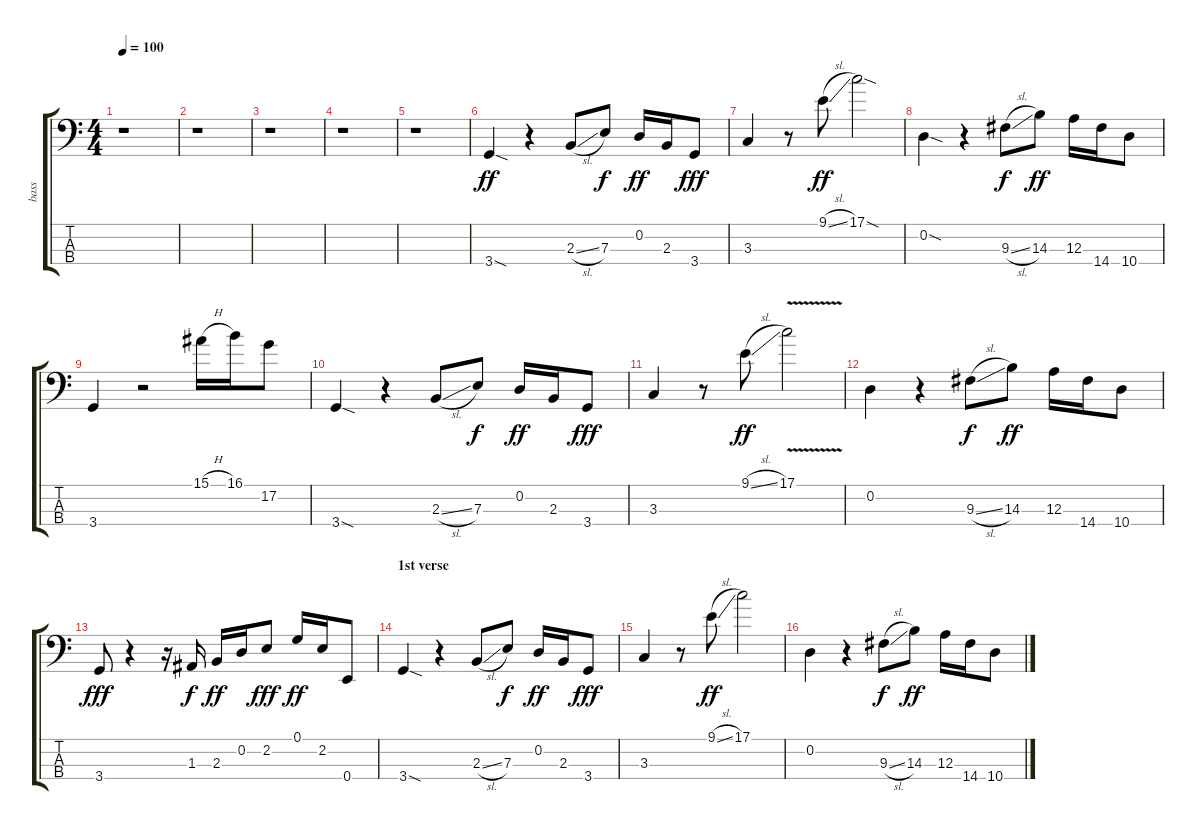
\track ("bass" "bass") {instrument electricbassfinger}
\staff {score tabs}
\tuning (G2 D2 A1 E1) {hide}
\ts (4 4)
\tempo 100
\clef f4
\ks c
r.1{dy ff instrument electricbassfinger} |
r.1 |
r.1 |
r.1 |
r.1 |
3.4{sod}.4 r.4 2.3{sl}.8 7.3.8{dy f} 0.2.16{dy ff} 2.3.16 3.4.8{dy fff} |
3.3.4 r.8 9.1{sl}.8{dy ff} 17.1{sod}.2 |
0.2{sod}.4 r.4 9.3{sl}.8{dy f} 14.3.8{dy ff} 12.3.16 14.4.16 10.4.8 |
3.4.4 r.2 15.1{h}.16 16.1.16 17.2.8 |
3.4{sod}.4 r.4 2.3{sl}.8 7.3.8{dy f} 0.2.16{dy ff} 2.3.16 3.4.8{dy fff} |
3.3.4 r.8 9.1{sl}.8{dy ff} 17.1{v}.2 |
0.2.4 r.4 9.3{sl}.8{dy f} 14.3.8{dy ff} 12.3.16 14.4.16 10.4.8 |
3.4.8{dy fff} r.4 r.16 1.3.16{dy f} 2.3.16{dy ff} 0.2.16 2.2.8{dy fff} 0.1.16{dy ff} 2.2.16 0.4.8 |
\section ("" "1st verse")
3.4{sod}.4 r.4 2.3{sl}.8 7.3.8{dy f} 0.2.16{dy ff} 2.3.16 3.4.8{dy fff} |
3.3.4 r.8 9.1{sl}.8{dy ff} 17.1.2 |
0.2.4 r.4 9.3{sl}.8{dy f} 14.3.8{dy ff} 12.3.16 14.4.16 10.4.8
